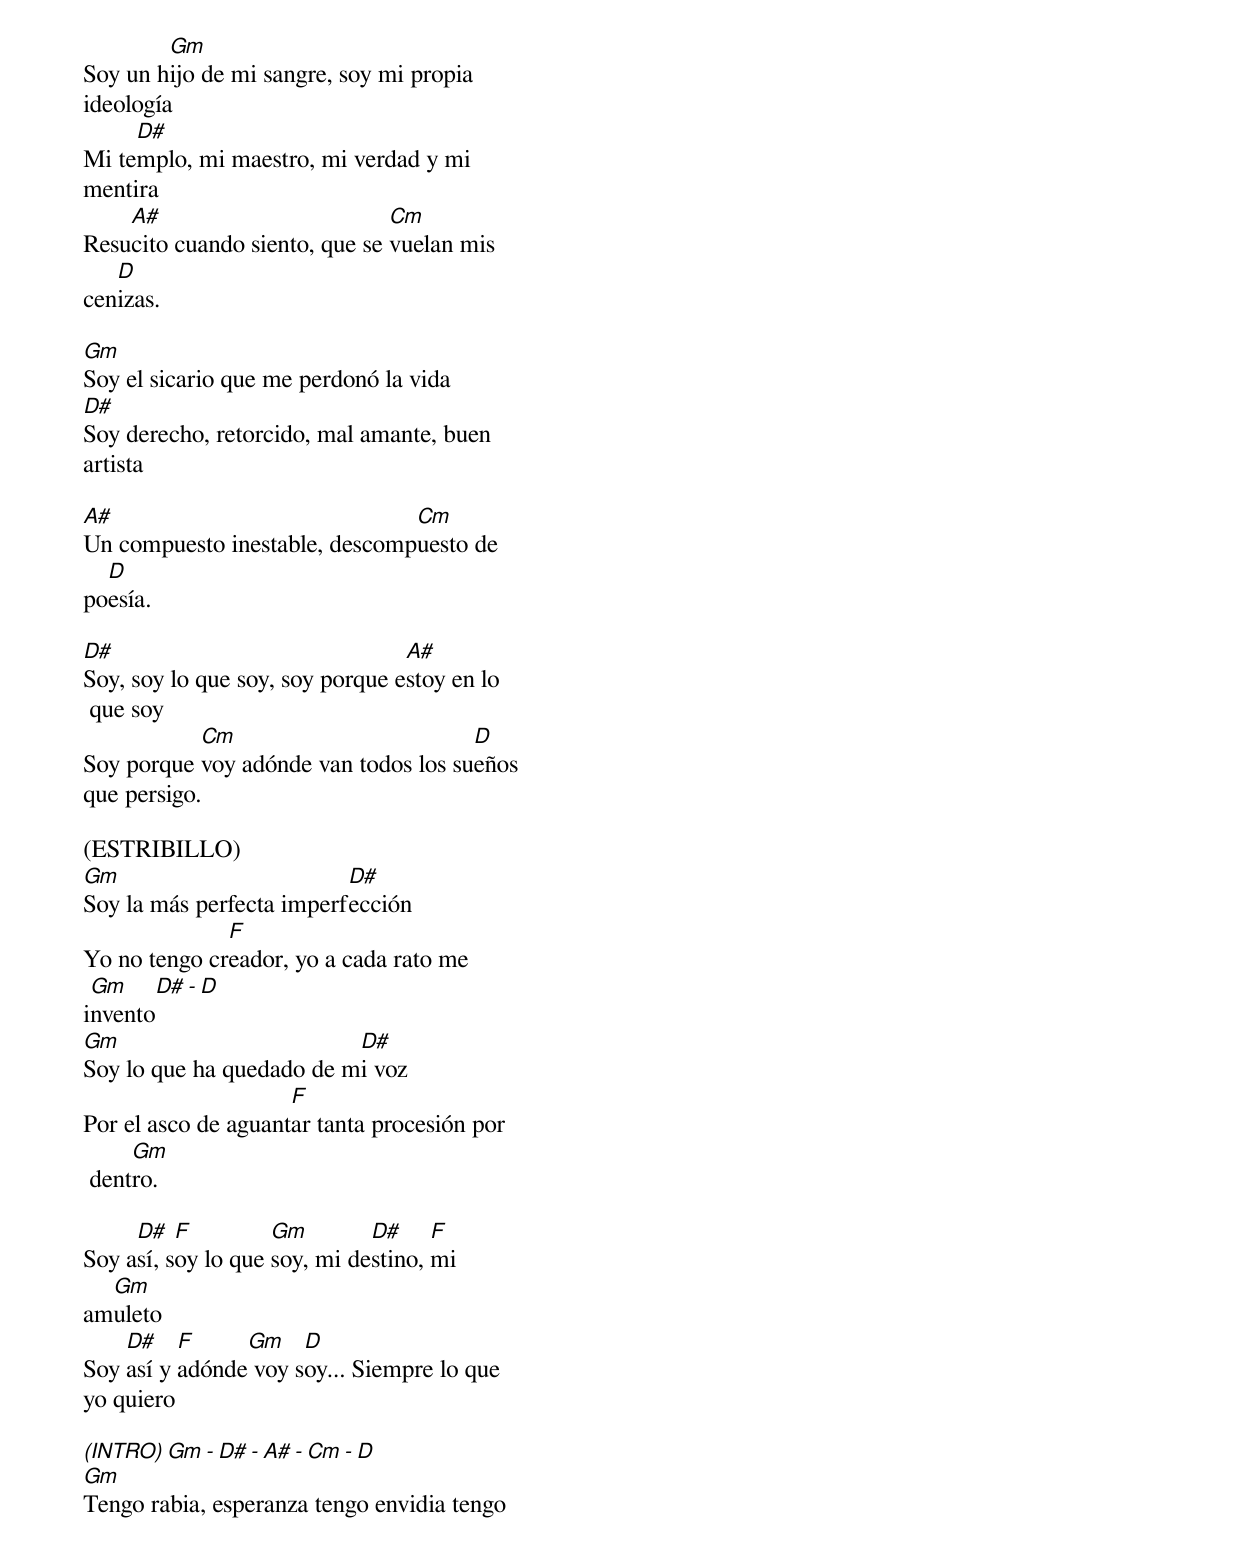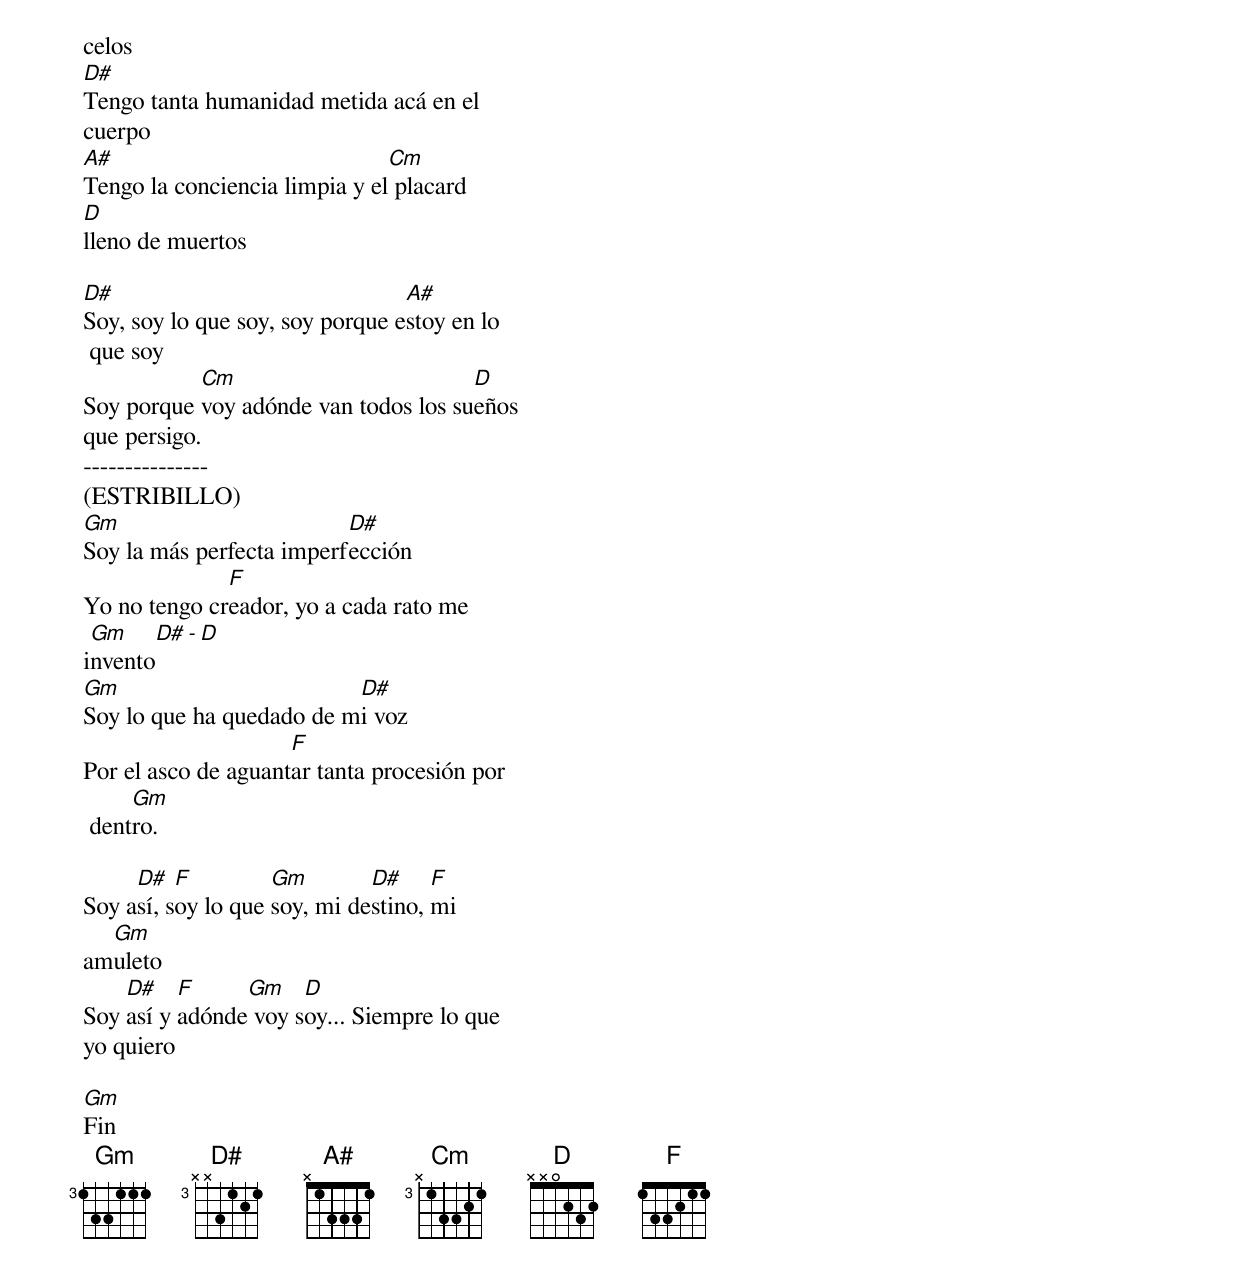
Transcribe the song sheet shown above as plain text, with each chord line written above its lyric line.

        Gm
Soy un hijo de mi sangre, soy mi propia
ideología
     D#
Mi templo, mi maestro, mi verdad y mi
mentira
    A#                         Cm
Resucito cuando siento, que se vuelan mis
   D
cenizas.

Gm
Soy el sicario que me perdonó la vida
D#
Soy derecho, retorcido, mal amante, buen
artista

A#                             Cm
Un compuesto inestable, descompuesto de
  D
poesía.

D#                               A#
Soy, soy lo que soy, soy porque estoy en lo
 que soy
           Cm                         D
Soy porque voy adónde van todos los sueños
que persigo.

(ESTRIBILLO)
Gm                        D#
Soy la más perfecta imperfección
              F
Yo no tengo creador, yo a cada rato me
 Gm      D# - D
invento
Gm                        D#
Soy lo que ha quedado de mi voz
                     F
Por el asco de aguantar tanta procesión por
     Gm
 dentro.

     D#   F         Gm        D#     F
Soy así, soy lo que soy, mi destino, mi
  Gm
amuleto
    D#    F     Gm    D
Soy así y adónde voy soy... Siempre lo que
yo quiero

(INTRO) Gm - D# - A# - Cm - D
Gm
Tengo rabia, esperanza tengo envidia tengo
celos
D#
Tengo tanta humanidad metida acá en el
cuerpo
A#                             Cm
Tengo la conciencia limpia y el placard
D
lleno de muertos

D#                               A#
Soy, soy lo que soy, soy porque estoy en lo
 que soy
           Cm                         D
Soy porque voy adónde van todos los sueños
que persigo.
---------------
(ESTRIBILLO)
Gm                        D#
Soy la más perfecta imperfección
              F
Yo no tengo creador, yo a cada rato me
 Gm      D# - D
invento
Gm                        D#
Soy lo que ha quedado de mi voz
                     F
Por el asco de aguantar tanta procesión por
     Gm
 dentro.

     D#   F         Gm        D#     F
Soy así, soy lo que soy, mi destino, mi
  Gm
amuleto
    D#    F     Gm    D
Soy así y adónde voy soy... Siempre lo que
yo quiero

Gm
Fin
